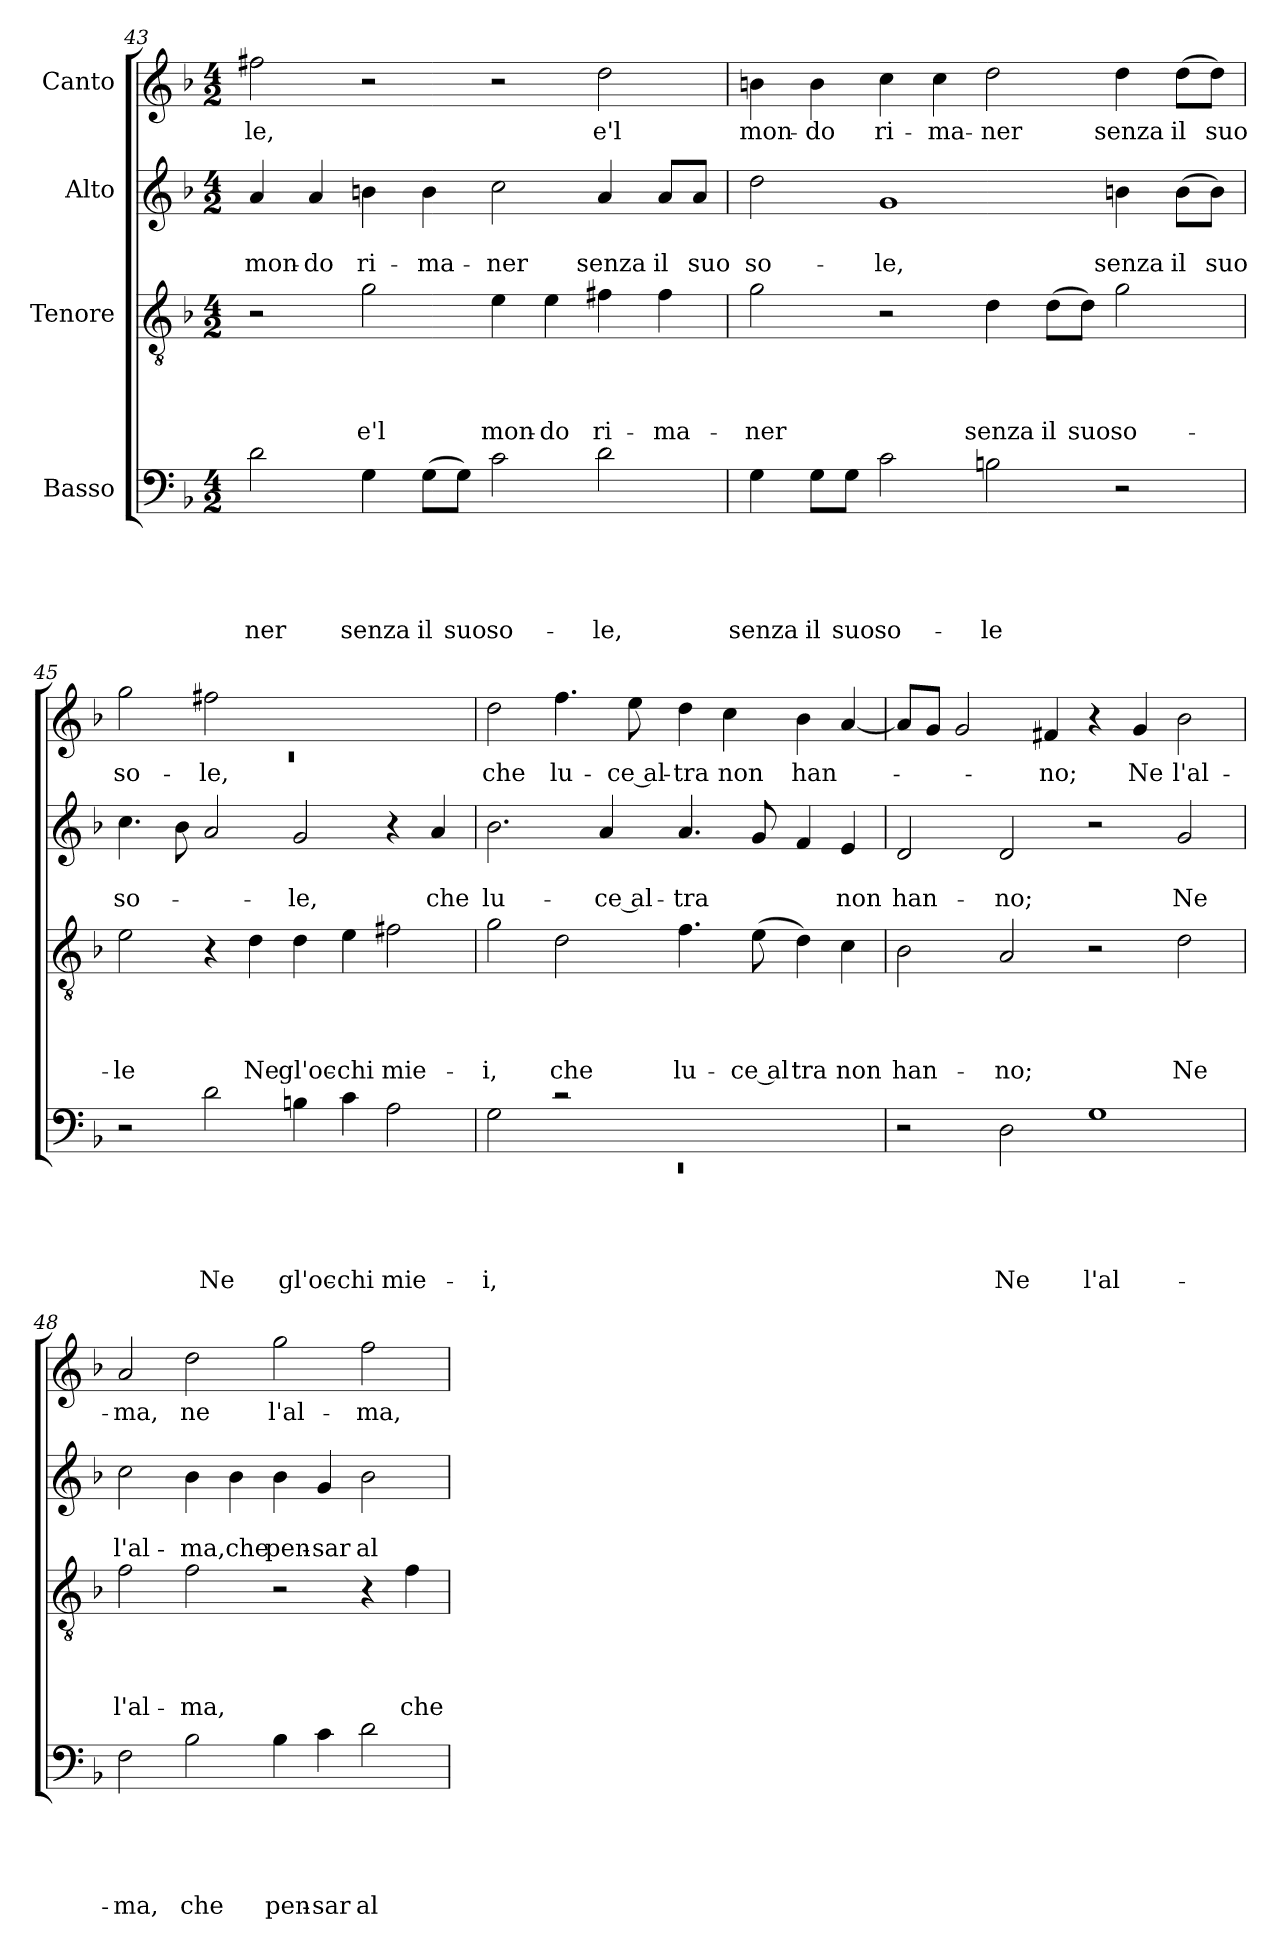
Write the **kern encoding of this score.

**kern	**text	**text	**text	**text	**text	**kern	**text	**text	**text	**text	**kern	**text	**text	**kern	**text
*part4	*part4	*part4	*part4	*part4	*part4	*part3	*part3	*part3	*part3	*part3	*part2	*part2	*part2	*part1	*part1
*staff4	*staff4	*staff4	*staff4	*staff4	*staff4	*staff3	*staff3	*staff3	*staff3	*staff3	*staff2	*staff2	*staff2	*staff1	*staff1
*I"Basso	*	*	*	*	*	*I"Tenore	*	*	*	*	*I"Alto	*	*	*I"Canto	*
!!LO:LB:g=z
*clefF4	*	*	*	*	*	*clefGv2	*	*	*	*	*clefG2	*	*	*clefG2	*
*k[b-]	*	*	*	*	*	*k[b-]	*	*	*	*	*k[b-]	*	*	*k[b-]	*
*F:	*	*	*	*	*	*F:	*	*	*	*	*F:	*	*	*F:	*
*M4/2	*	*	*	*	*	*M4/2	*	*	*	*	*M4/2	*	*	*M4/2	*
=43	=43	=43	=43	=43	=43	=43	=43	=43	=43	=43	=43	=43	=43	=43	=43
!	!	!	!	!	!LO:LY:b	!	!	!	!	!	!	!	!LO:LY:b	!	!LO:LY:b
2d\	.	.	.	.	-ner	2r	.	.	.	.	4a/	.	mon-	2ff#X\	-le,
!	!	!	!	!	!	!	!	!	!	!	!	!	!LO:LY:b:rj	!	!
.	.	.	.	.	.	.	.	.	.	.	4a/	.	-do	.	.
!	!	!	!	!	!LO:LY:b	!	!	!	!	!LO:LY:b	!	!	!LO:LY:b	!	!
4G\	.	.	.	.	sen­za	2g\	.	.	.	e'l	4bn\	.	ri-	2r	.
!	!	!	!	!	!LO:LY:b	!	!	!	!	!	!	!	!LO:LY:b	!	!
(<8G\L	.	.	.	.	il	.	.	.	.	.	4b\	.	-ma-	.	.
!	!	!	!	!	!LO:LY:b	!	!	!	!	!	!	!	!	!	!
8G\J)	.	.	.	.	suo	.	.	.	.	.	.	.	.	.	.
!	!	!	!	!	!LO:LY:b	!	!	!	!	!LO:LY:b	!	!	!LO:LY:b	!	!
2c\	.	.	.	.	so-	4e\	.	.	.	mon-	2cc\	.	-ner	2r	.
!	!	!	!	!	!	!	!	!	!	!LO:LY:b:rj	!	!	!	!	!
.	.	.	.	.	.	4e\	.	.	.	-do	.	.	.	.	.
!	!	!	!	!	!LO:LY:b	!	!	!	!	!LO:LY:b	!	!	!LO:LY:b	!	!LO:LY:b
2d\	.	.	.	.	-le,	4f#X\	.	.	.	ri-	4a/	.	sen­za	2dd\	e'l
!	!	!	!	!	!	!	!	!	!	!LO:LY:b	!	!	!LO:LY:b	!	!
.	.	.	.	.	.	4f#\	.	.	.	-ma-	8a/L	.	il	.	.
!	!	!	!	!	!	!	!	!	!	!	!	!	!LO:LY:b	!	!
.	.	.	.	.	.	.	.	.	.	.	8a/J	.	suo	.	.
=44	=44	=44	=44	=44	=44	=44	=44	=44	=44	=44	=44	=44	=44	=44	=44
!	!	!	!	!	!LO:LY:b	!	!	!	!	!LO:LY:b	!	!	!LO:LY:b	!	!LO:LY:b
4G\	.	.	.	.	sen­za	2g\	.	.	.	-ner	2dd\	.	so-	4bn\	mon-
!	!	!	!	!	!LO:LY:b	!	!	!	!	!	!	!	!	!	!LO:LY:b:rj
8G\L	.	.	.	.	il	.	.	.	.	.	.	.	.	4b\	-do
!	!	!	!	!	!LO:LY:b	!	!	!	!	!	!	!	!	!	!
8G\J	.	.	.	.	suo	.	.	.	.	.	.	.	.	.	.
!	!	!	!	!	!LO:LY:b	!	!	!	!	!	!	!	!LO:LY:b	!	!LO:LY:b
2c\	.	.	.	.	so-	2r	.	.	.	.	1g	.	-le,	4cc\	ri-
!	!	!	!	!	!	!	!	!	!	!	!	!	!	!	!LO:LY:b
.	.	.	.	.	.	.	.	.	.	.	.	.	.	4cc\	-ma-
!	!	!	!	!	!LO:LY:b	!	!	!	!	!LO:LY:b	!	!	!	!	!LO:LY:b
2Bn\	.	.	.	.	-le	4d\	.	.	.	sen­za	.	.	.	2dd\	-ner
!	!	!	!	!	!	!	!	!	!	!LO:LY:b	!	!	!	!	!
.	.	.	.	.	.	(<8d\L	.	.	.	il	.	.	.	.	.
!	!	!	!	!	!	!	!	!	!	!LO:LY:b	!	!	!	!	!
.	.	.	.	.	.	8d\J)	.	.	.	suo	.	.	.	.	.
!	!	!	!	!	!	!	!	!	!	!LO:LY:b	!	!	!LO:LY:b	!	!LO:LY:b
2r	.	.	.	.	.	2g\	.	.	.	so-	4bn\	.	sen­za	4dd\	sen­za
!	!	!	!	!	!	!	!	!	!	!	!	!	!LO:LY:b	!	!LO:LY:b
.	.	.	.	.	.	.	.	.	.	.	(<8b\L	.	il	(<8dd\L	il
!	!	!	!	!	!	!	!	!	!	!	!	!	!LO:LY:b	!	!LO:LY:b
.	.	.	.	.	.	.	.	.	.	.	8b\J)	.	suo	8dd\J)	suo
=45	=45	=45	=45	=45	=45	=45	=45	=45	=45	=45	=45	=45	=45	=45	=45
*	*	*	*	*	*	*	*	*	*	*	*	*	*	*^	*
!	!	!	!	!	!	!	!	!	!	!LO:LY:b	!	!	!LO:LY:b	!	!LO:N:vis=1	!LO:LY:b
2r	.	.	.	.	.	2e\	.	.	.	-le	4.cc\	.	so-	2gg\	0rc	so-
.	.	.	.	.	.	.	.	.	.	.	8b-\	.	.	.	.	.
!	!	!	!	!	!LO:LY:b	!	!	!	!	!	!	!	!	!	!	!LO:LY:b
2d\	.	.	.	.	Ne	4r	.	.	.	.	2a/	.	.	2ff#X\	.	-le,
!	!	!	!	!	!	!	!	!	!	!LO:LY:b	!	!	!	!	!	!
.	.	.	.	.	.	4d\	.	.	.	Ne	.	.	.	.	.	.
!	!	!	!	!	!LO:LY:b	!	!	!	!	!LO:LY:b	!	!	!LO:LY:b	!	!	!
4Bn\	.	.	.	.	gl'oc-	4d\	.	.	.	gl'oc-	2g/	.	-le,	1ryy	.	.
!	!	!	!	!	!LO:LY:b:rj	!	!	!	!	!LO:LY:b:rj	!	!	!	!	!	!
4c\	.	.	.	.	-chi	4e\	.	.	.	-chi	.	.	.	.	.	.
!	!	!	!	!	!LO:LY:b	!	!	!	!	!LO:LY:b	!	!	!	!	!	!
2A\	.	.	.	.	mie-	2f#X\	.	.	.	mie-	4r	.	.	.	.	.
!	!	!	!	!	!	!	!	!	!	!	!	!	!LO:LY:b	!	!	!
.	.	.	.	.	.	.	.	.	.	.	4a/	.	che	.	.	.
*	*	*	*	*	*	*	*	*	*	*	*	*	*	*v	*v	*
!!LO:PB:g=z
=46	=46	=46	=46	=46	=46	=46	=46	=46	=46	=46	=46	=46	=46	=46	=46
*^	*	*	*	*	*	*	*	*	*	*	*	*	*	*	*
!	!LO:N:vis=1	!	!	!	!	!LO:LY:b	!	!	!	!	!LO:LY:b	!	!	!LO:LY:b	!	!LO:LY:b
2G\	0rEE	.	.	.	.	-i,	2g\	.	.	.	-i,	2.b-\	.	lu-	2dd\	che
!	!	!	!	!	!	!	!	!	!	!	!LO:LY:b	!	!	!	!	!LO:LY:b
2rc	.	.	.	.	.	.	2d\	.	.	.	che	.	.	.	4.ff\	lu-
!	!	!	!	!	!	!	!	!	!	!	!	!	!	!LO:LY:b:rj	!	!
.	.	.	.	.	.	.	.	.	.	.	.	4a/	.	-ce al-	.	.
!	!	!	!	!	!	!	!	!	!	!	!	!	!	!	!	!LO:LY:b:rj
.	.	.	.	.	.	.	.	.	.	.	.	.	.	.	8ee\	-ce al-
!	!	!	!	!	!	!	!	!	!	!	!LO:LY:b	!	!	!LO:LY:b	!	!LO:LY:b:rj
1ryy	.	.	.	.	.	.	4.f\	.	.	.	lu-	4.a/	.	-tra	4dd\	-tra
!	!	!	!	!	!	!	!	!	!	!	!	!	!	!	!	!LO:LY:b
.	.	.	.	.	.	.	.	.	.	.	.	.	.	.	4cc\	non
!	!	!	!	!	!	!	!	!	!	!	!LO:LY:b:rj	!	!	!	!	!
.	.	.	.	.	.	.	(<8e\	.	.	.	-ce al	8g/	.	.	.	.
!	!	!	!	!	!	!	!	!	!	!	!LO:LY:b	!	!	!	!	!LO:LY:b
.	.	.	.	.	.	.	4d\)	.	.	.	tra	4f/	.	.	4b-\	han-
!	!	!	!	!	!	!	!	!	!	!	!LO:LY:b	!	!	!LO:LY:b	!	!
.	.	.	.	.	.	.	4c\	.	.	.	non	4e/	.	non	[<4a/	.
*v	*v	*	*	*	*	*	*	*	*	*	*	*	*	*	*	*
=47	=47	=47	=47	=47	=47	=47	=47	=47	=47	=47	=47	=47	=47	=47	=47
!	!	!	!	!	!	!	!	!	!	!LO:LY:b	!	!	!LO:LY:b	!	!
2r	.	.	.	.	.	2B-\	.	.	.	han-	2d/	.	han-	8a/L]	.
.	.	.	.	.	.	.	.	.	.	.	.	.	.	8g/J	.
.	.	.	.	.	.	.	.	.	.	.	.	.	.	2g/	.
!	!	!	!	!	!LO:LY:b	!	!	!	!	!LO:LY:b	!	!	!LO:LY:b	!	!
2D\	.	.	.	.	Ne	2A/	.	.	.	-no;	2d/	.	-no;	.	.
!	!	!	!	!	!	!	!	!	!	!	!	!	!	!	!LO:LY:b
.	.	.	.	.	.	.	.	.	.	.	.	.	.	4f#X/	-no;
!	!	!	!	!	!LO:LY:b	!	!	!	!	!	!	!	!	!	!
1G	.	.	.	.	l'al-	2r	.	.	.	.	2r	.	.	4r	.
!	!	!	!	!	!	!	!	!	!	!	!	!	!	!	!LO:LY:b
.	.	.	.	.	.	.	.	.	.	.	.	.	.	4g/	Ne
!	!	!	!	!	!	!	!	!	!	!LO:LY:b	!	!	!LO:LY:b	!	!LO:LY:b
.	.	.	.	.	.	2d\	.	.	.	Ne	2g/	.	Ne	2b-\	l'al-
=48	=48	=48	=48	=48	=48	=48	=48	=48	=48	=48	=48	=48	=48	=48	=48
!	!	!	!	!	!LO:LY:b	!	!	!	!	!LO:LY:b	!	!	!LO:LY:b	!	!LO:LY:b
2F\	.	.	.	.	-ma,	2f\	.	.	.	l'al-	2cc\	.	l'al-	2a/	-ma,
!	!	!	!	!	!LO:LY:b	!	!	!	!	!LO:LY:b	!	!	!LO:LY:b	!	!LO:LY:b
2B-\	.	.	.	.	che	2f\	.	.	.	-ma,	4b-\	.	-ma,che	2dd\	ne
.	.	.	.	.	.	.	.	.	.	.	4b-\	.	.	.	.
!	!	!	!	!	!LO:LY:b	!	!	!	!	!	!	!	!LO:LY:b	!	!LO:LY:b
4B-\	.	.	.	.	pen-	2r	.	.	.	.	4b-\	.	pen-	2gg\	l'al-
!	!	!	!	!	!LO:LY:b:rj	!	!	!	!	!	!	!	!LO:LY:b:rj	!	!
4c\	.	.	.	.	-sar	.	.	.	.	.	4g/	.	-sar	.	.
!	!	!	!	!	!LO:LY:b	!	!	!	!	!	!	!	!LO:LY:b	!	!LO:LY:b
2d\	.	.	.	.	al-	4r	.	.	.	.	2b-\	.	al-	2ff\	-ma,
!	!	!	!	!	!	!	!	!	!	!LO:LY:b	!	!	!	!	!
.	.	.	.	.	.	4f\	.	.	.	che	.	.	.	.	.
=	=	=	=	=	=	=	=	=	=	=	=	=	=	=	=
*-	*-	*-	*-	*-	*-	*-	*-	*-	*-	*-	*-	*-	*-	*-	*-
